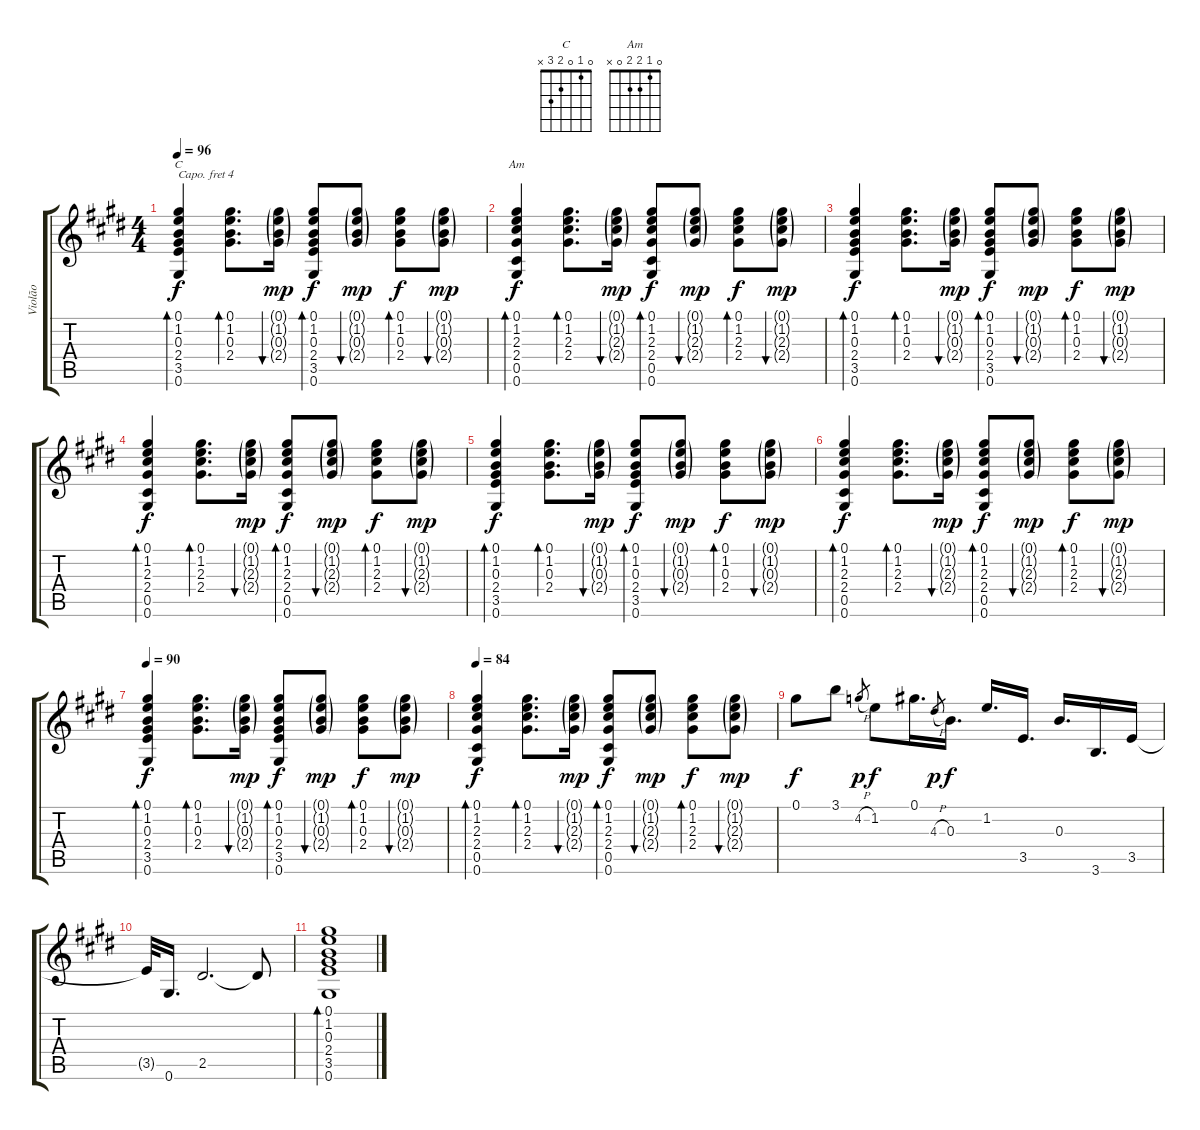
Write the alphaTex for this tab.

\track ("Violão" "Violão") {instrument acousticguitarsteel}
\staff {score tabs}
\capo 4
\tuning (E4 B3 G3 D3 A2 E2) {hide}
\chord ("C" 0 1 0 2 3 x)
\chord ("Am" 0 1 2 2 0 x)
\ts (4 4)
\tempo 96
\clef g2
\ks e
(0.1 1.2 0.3 2.4 3.5 0.6).4{bd 60 ch "C" dy f} (0.1 1.2 0.3 2.4).8{d bd 60} (0.1{g} 1.2{g} 0.3{g} 2.4{g}).16{bu 60 dy mp} (0.1 1.2 0.3 2.4 3.5 0.6).8{bd 60 dy f} (0.1{g} 1.2{g} 0.3{g} 2.4{g}).8{bu 60 dy mp} (0.1 1.2 0.3 2.4).8{bd 60 dy f} (0.1{g} 1.2{g} 0.3{g} 2.4{g}).8{bu 60 dy mp} |
(0.1 1.2 2.3 2.4 0.5 0.6).4{bd 60 ch "Am" dy f} (0.1 1.2 2.3 2.4).8{d bd 60} (0.1{g} 1.2{g} 2.3{g} 2.4{g}).16{bu 60 dy mp} (0.1 1.2 2.3 2.4 0.5 0.6).8{bd 60 dy f} (0.1{g} 1.2{g} 2.3{g} 2.4{g}).8{bu 60 dy mp} (0.1 1.2 2.3 2.4).8{bd 60 dy f} (0.1{g} 1.2{g} 2.3{g} 2.4{g}).8{bu 60 dy mp} |
(0.1 1.2 0.3 2.4 3.5 0.6).4{bd 60 dy f} (0.1 1.2 0.3 2.4).8{d bd 60} (0.1{g} 1.2{g} 0.3{g} 2.4{g}).16{bu 60 dy mp} (0.1 1.2 0.3 2.4 3.5 0.6).8{bd 60 dy f} (0.1{g} 1.2{g} 0.3{g} 2.4{g}).8{bu 60 dy mp} (0.1 1.2 0.3 2.4).8{bd 60 dy f} (0.1{g} 1.2{g} 0.3{g} 2.4{g}).8{bu 60 dy mp} |
(0.1 1.2 2.3 2.4 0.5 0.6).4{bd 60 dy f} (0.1 1.2 2.3 2.4).8{d bd 60} (0.1{g} 1.2{g} 2.3{g} 2.4{g}).16{bu 60 dy mp} (0.1 1.2 2.3 2.4 0.5 0.6).8{bd 60 dy f} (0.1{g} 1.2{g} 2.3{g} 2.4{g}).8{bu 60 dy mp} (0.1 1.2 2.3 2.4).8{bd 60 dy f} (0.1{g} 1.2{g} 2.3{g} 2.4{g}).8{bu 60 dy mp} |
(0.1 1.2 0.3 2.4 3.5 0.6).4{bd 60 dy f} (0.1 1.2 0.3 2.4).8{d bd 60} (0.1{g} 1.2{g} 0.3{g} 2.4{g}).16{bu 60 dy mp} (0.1 1.2 0.3 2.4 3.5 0.6).8{bd 60 dy f} (0.1{g} 1.2{g} 0.3{g} 2.4{g}).8{bu 60 dy mp} (0.1 1.2 0.3 2.4).8{bd 60 dy f} (0.1{g} 1.2{g} 0.3{g} 2.4{g}).8{bu 60 dy mp} |
(0.1 1.2 2.3 2.4 0.5 0.6).4{bd 60 dy f} (0.1 1.2 2.3 2.4).8{d bd 60} (0.1{g} 1.2{g} 2.3{g} 2.4{g}).16{bu 60 dy mp} (0.1 1.2 2.3 2.4 0.5 0.6).8{bd 60 dy f} (0.1{g} 1.2{g} 2.3{g} 2.4{g}).8{bu 60 dy mp} (0.1 1.2 2.3 2.4).8{bd 60 dy f} (0.1{g} 1.2{g} 2.3{g} 2.4{g}).8{bu 60 dy mp} |
\tempo 90
(0.1 1.2 0.3 2.4 3.5 0.6).4{bd 60 dy f} (0.1 1.2 0.3 2.4).8{d bd 60} (0.1{g} 1.2{g} 0.3{g} 2.4{g}).16{bu 60 dy mp} (0.1 1.2 0.3 2.4 3.5 0.6).8{bd 60 dy f} (0.1{g} 1.2{g} 0.3{g} 2.4{g}).8{bu 60 dy mp} (0.1 1.2 0.3 2.4).8{bd 60 dy f} (0.1{g} 1.2{g} 0.3{g} 2.4{g}).8{bu 60 dy mp} |
\tempo 84
(0.1 1.2 2.3 2.4 0.5 0.6).4{bd 60 dy f} (0.1 1.2 2.3 2.4).8{d bd 60} (0.1{g} 1.2{g} 2.3{g} 2.4{g}).16{bu 60 dy mp} (0.1 1.2 2.3 2.4 0.5 0.6).8{bd 60 dy f} (0.1{g} 1.2{g} 2.3{g} 2.4{g}).8{bu 60 dy mp} (0.1 1.2 2.3 2.4).8{bd 60 dy f} (0.1{g} 1.2{g} 2.3{g} 2.4{g}).8{bu 60 dy mp} |
0.1.8{dy f} 3.1.8 4.2{h}.8{gr dy p} 1.2.8{dy f} 0.1.16{d} 4.3{h}.8{gr dy p} 0.3.16{d dy f} 1.2.16{d} 3.5.16{d} 0.3.16{d} 3.6.16{d} 3.5.16 |
3.5{t}.32 0.6.16{d} 2.5.2{d} 2.5{t}.8 |
(0.1 1.2 0.3 2.4 3.5 0.6).1{bd 480}
